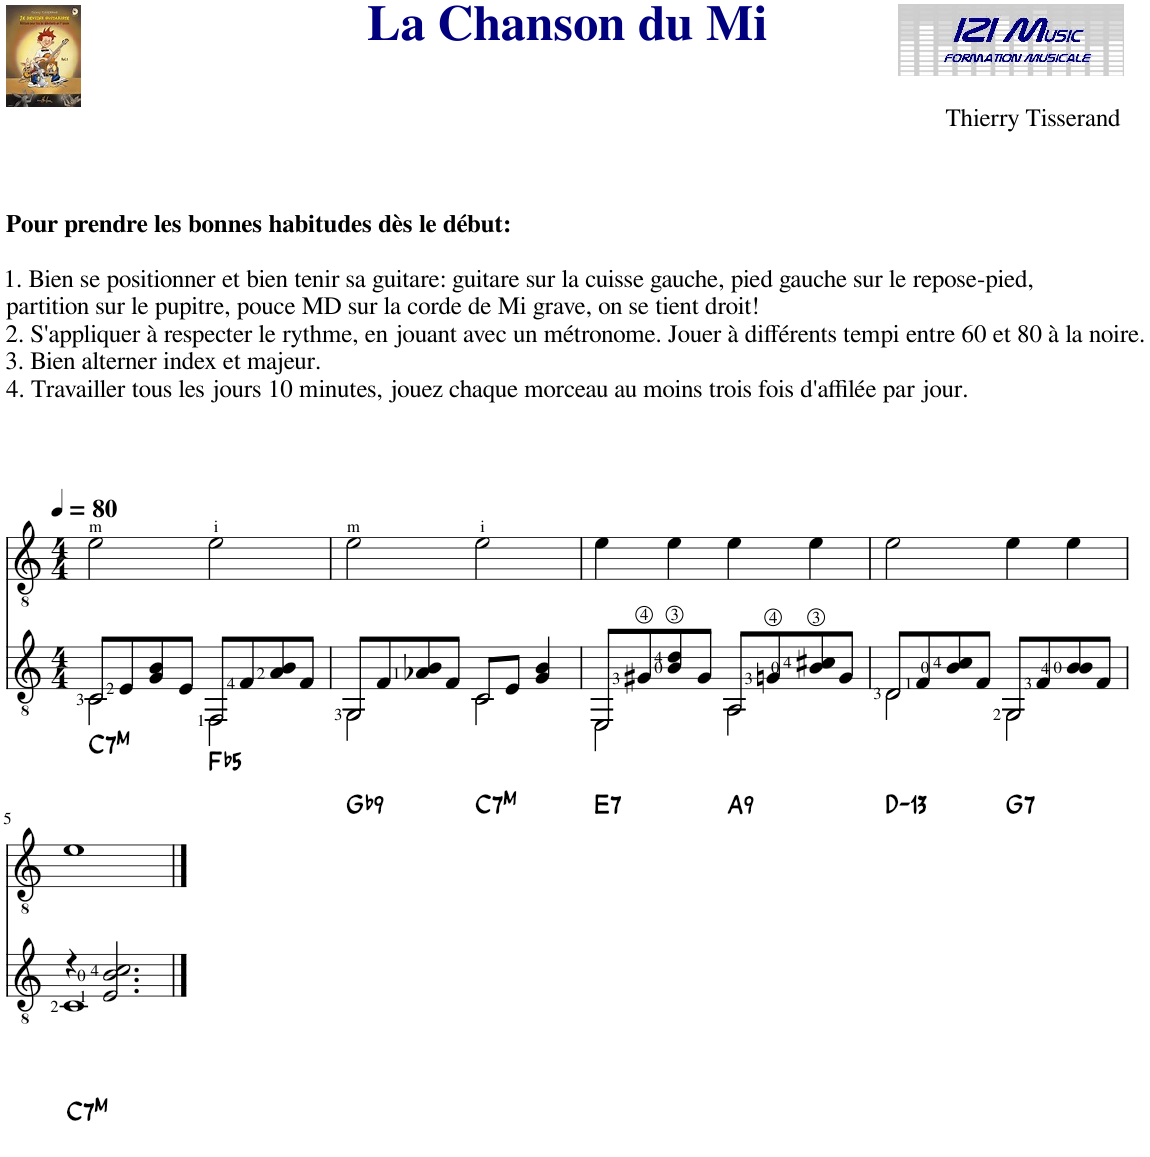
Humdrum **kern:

**kern	**harte	**kern
*part2	*part2	*part1
*staff2	*	*staff1
*I"Guitare acoustique	*	*I"1
*clefGv2	*	*clefGv2
*k[]	*	*k[]
*M4/4	*	*M4/4
*MM80	*	*MM80
=1	=1	=1
!	!	!LO:TX:a:B:t=Pour prendre les bonnes habitudes dès le début&colon;
!	!	!LO:TX:a:t=1. Bien se positionner et bien tenir sa guitare&colon; guitare sur la cuisse gauche, pied gauche sur le repose-pied,
!	!	!LO:TX:a:t=partition sur le pupitre, pouce MD sur la corde de Mi grave, on se tient droit!
!	!	!LO:TX:a:t=2. S'appliquer à respecter le rythme, en jouant avec un métronome. Jouer à différents tempi entre 60 et 80 à la noire.
!	!	!LO:TX:a:t=3. Bien alterner index et majeur.
!	!	!LO:TX:a:t=4. Travailler tous les jours 10 minutes, jouez chaque morceau au moins trois fois d'affilée par jour.
!LO:N:head=open	!LO:H:kt=7	!
*^	*	*
8C/L	2C\	C:7	2e\
8E/	.	.	.
8G/ 8B/	.	.	.
8E/J	.	.	.
!LO:N:head=open	!	!LO:H:kt=5	!
8FF/L	2FF\	Fb:(1,5)	2e\
8F/	.	.	.
8A/ 8B/	.	.	.
8F/J	.	.	.
=2	=2	=2	=2
!LO:N:head=open	!	!LO:H:kt=9	!
8GG/L	2GG\	Gb:9	2e\
8F/	.	.	.
8A-X/ 8B/	.	.	.
8F/J	.	.	.
!LO:N:head=open	!	!LO:H:kt=7	!
8C/L	2C\	C:7	2e\
8E/J	.	.	.
4G/ 4B/	.	.	.
=3	=3	=3	=3
!LO:N:head=open	!	!LO:H:kt=7	!
8EE/L	2EE\	E:7	4e\
8G#X/	.	.	.
8B/ 8d/	.	.	4e\
8G#/J	.	.	.
!LO:N:head=open	!	!LO:H:kt=9	!
8AA/L	2AA\	A:9	4e\
8Gn/	.	.	.
8B/ 8c#X/	.	.	4e\
8G/J	.	.	.
=4	=4	=4	=4
!LO:N:head=open	!	!LO:H:kt=13	!
8D/L	2D\	D:min9(11,13)	2e\
8F/	.	.	.
8B/ 8c/	.	.	.
8F/J	.	.	.
!LO:N:head=open	!	!LO:H:kt=7	!
8GG/L	2GG\	G:7	4e\
8F/	.	.	.
8B/ 8B/	.	.	4e\
8F/J	.	.	.
!!LO:LB:g=z
=5	=5	=5	=5
!	!	!LO:H:kt=7	!
4r	1C	C:7	1e
2.E/ 2.B/ 2.c/	.	.	.
*v	*v	*	*
==	==	==
*-	*-	*-
